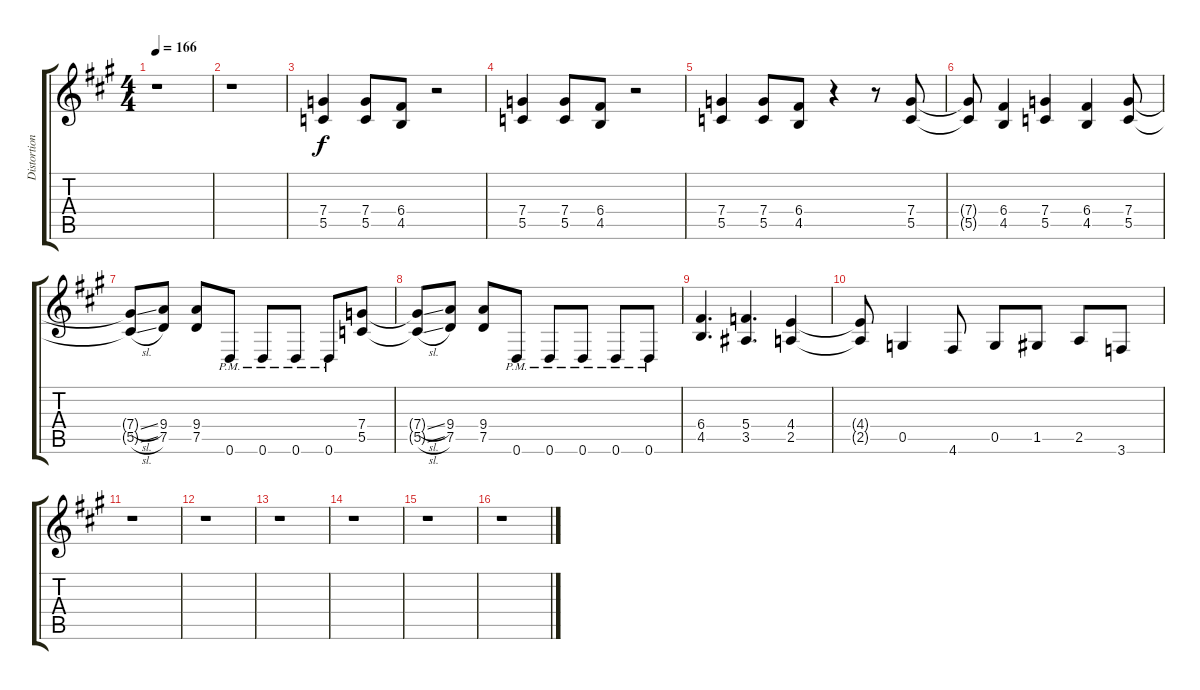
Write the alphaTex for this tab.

\track ("Distortion" "Distortion") {instrument distortionguitar}
\staff {score tabs}
\tuning (D4 A3 F3 C3 G2 D2) {hide}
\ts (4 4)
\tempo 166
\clef g2
\ks a
r.1{dy f} |
r.1 |
(7.4 5.5).4 (7.4 5.5).8 (6.4 4.5).8 r.2 |
(7.4 5.5).4 (7.4 5.5).8 (6.4 4.5).8 r.2 |
(7.4 5.5).4 (7.4 5.5).8 (6.4 4.5).8 r.4 r.8 (7.4 5.5).8 |
(7.4{t} 5.5{t}).8 (6.4 4.5).4 (7.4 5.5).4 (6.4 4.5).4 (7.4 5.5).8 |
(7.4{sl t} 5.5{sl t}).8 (9.4 7.5).8 (9.4 7.5).8 0.6{pm}.8 0.6{pm}.8 0.6{pm}.8 0.6{pm}.8 (7.4 5.5).8 |
(7.4{sl t} 5.5{sl t}).8 (9.4 7.5).8 (9.4 7.5).8 0.6{pm}.8 0.6{pm}.8 0.6{pm}.8 0.6{pm}.8 0.6{pm}.8 |
(6.4 4.5).4{d} (5.4 3.5).4{d} (4.4 2.5).4 |
(4.4{t} 2.5{t}).8 0.5.4 4.6.8 0.5.8 1.5.8 2.5.8 3.6.8 |
r.1 |
r.1 |
r.1 |
r.1 |
r.1 |
r.1
